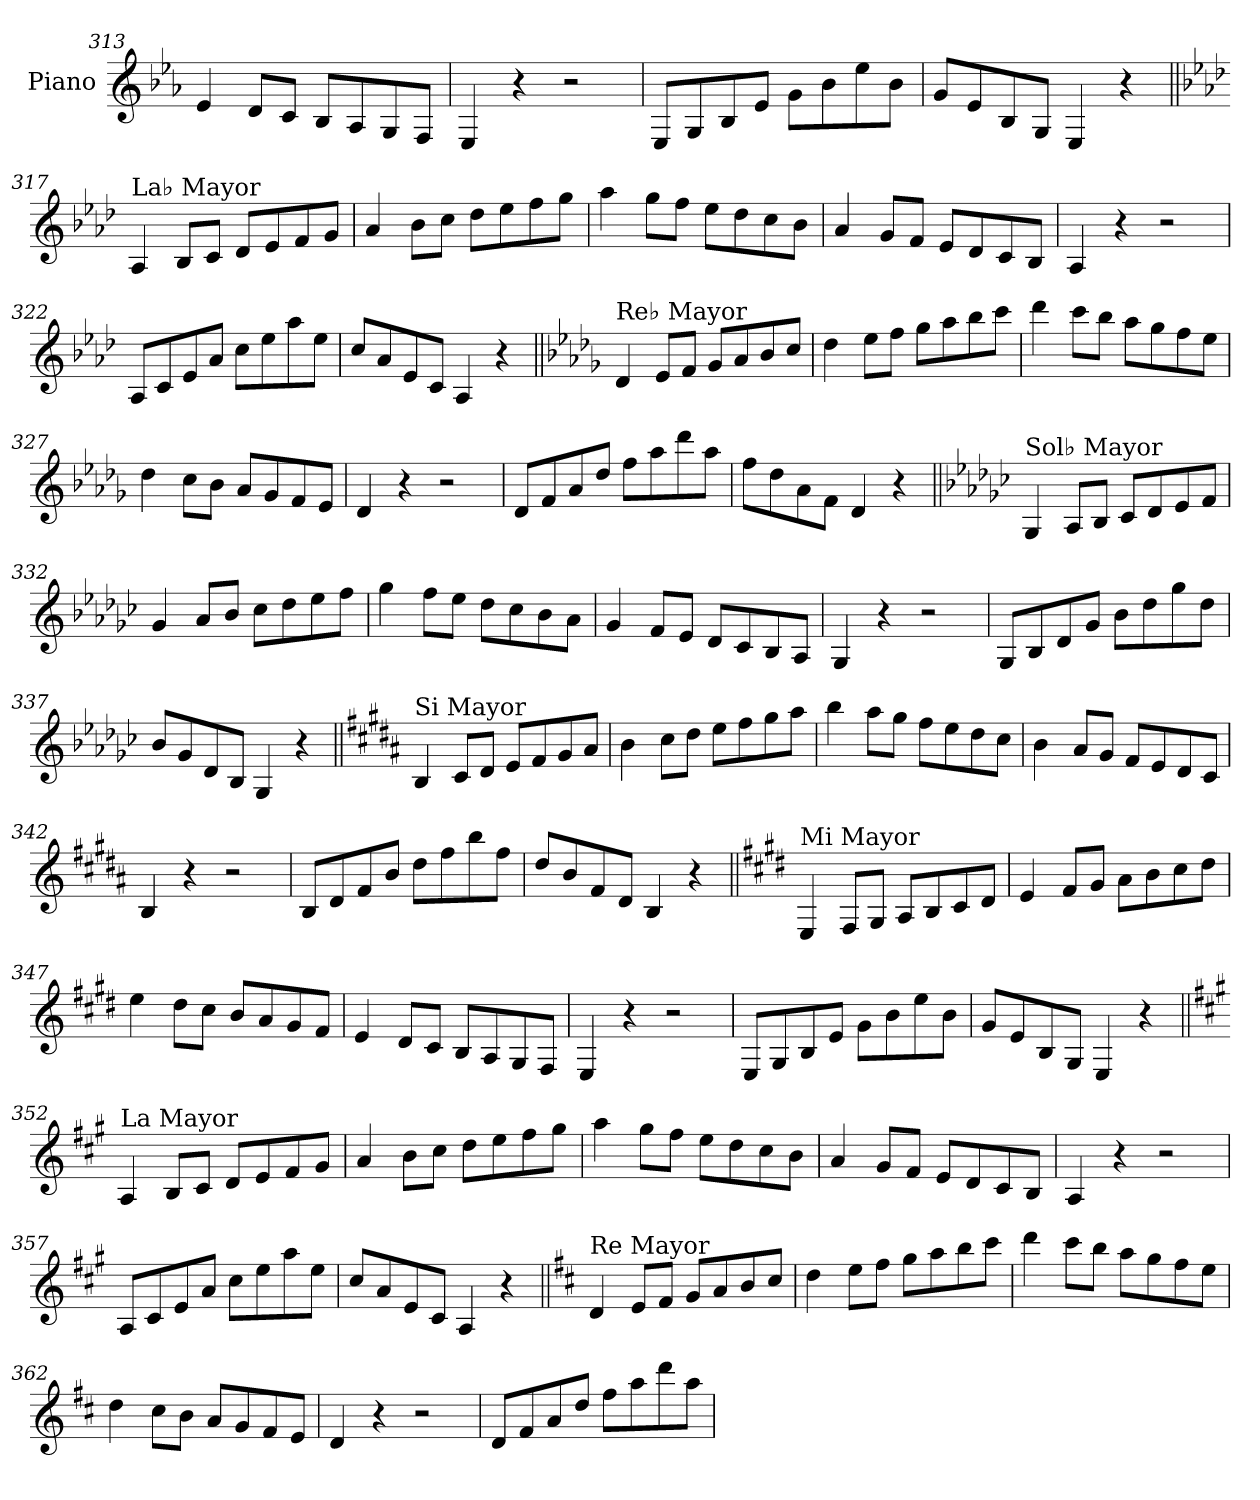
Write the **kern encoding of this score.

**kern
*part1
*staff1
*I"Piano
*I'Pno.
*clefG2
*k[b-e-a-]
=313
4e-/
8d/L
8c/J
8B-/L
8A-/
8G/
8F/J
=314
4E-/
4r
2r
=315
8E-/L
8G/
8B-/
8e-/J
8g\L
8b-\
8ee-\
8b-\J
=316
8g/L
8e-/
8B-/
8G/J
4E-/
4r
!!LO:LB:g=z
=317||
*k[b-e-a-d-]
!LO:TX:a:t=La♭ Mayor
4A-/
8B-/L
8c/J
8d-/L
8e-/
8f/
8g/J
=318
4a-/
8b-\L
8cc\J
8dd-\L
8ee-\
8ff\
8gg\J
=319
4aa-\
8gg\L
8ff\J
8ee-\L
8dd-\
8cc\
8b-\J
=320
4a-/
8g/L
8f/J
8e-/L
8d-/
8c/
8B-/J
=321
4A-/
4r
2r
=322
8A-/L
8c/
8e-/
8a-/J
8cc\L
8ee-\
8aa-\
8ee-\J
=323
8cc/L
8a-/
8e-/
8c/J
4A-/
4r
!!LO:LB:g=z
=324||
*k[b-e-a-d-g-]
!LO:TX:a:t=Re♭ Mayor
4d-/
8e-/L
8f/J
8g-/L
8a-/
8b-/
8cc/J
=325
4dd-\
8ee-\L
8ff\J
8gg-\L
8aa-\
8bb-\
8ccc\J
=326
4ddd-\
8ccc\L
8bb-\J
8aa-\L
8gg-\
8ff\
8ee-\J
=327
4dd-\
8cc\L
8b-\J
8a-/L
8g-/
8f/
8e-/J
=328
4d-/
4r
2r
=329
8d-/L
8f/
8a-/
8dd-/J
8ff\L
8aa-\
8ddd-\
8aa-\J
=330
8ff\L
8dd-\
8a-\
8f\J
4d-/
4r
!!LO:LB:g=z
=331||
*k[b-e-a-d-g-c-]
!LO:TX:a:t=Sol♭ Mayor
4G-/
8A-/L
8B-/J
8c-/L
8d-/
8e-/
8f/J
=332
4g-/
8a-/L
8b-/J
8cc-\L
8dd-\
8ee-\
8ff\J
=333
4gg-\
8ff\L
8ee-\J
8dd-\L
8cc-\
8b-\
8a-\J
=334
4g-/
8f/L
8e-/J
8d-/L
8c-/
8B-/
8A-/J
=335
4G-/
4r
2r
=336
8G-/L
8B-/
8d-/
8g-/J
8b-\L
8dd-\
8gg-\
8dd-\J
=337
8b-/L
8g-/
8d-/
8B-/J
4G-/
4r
!!LO:LB:g=z
=338||
*k[f#c#g#d#a#]
!LO:TX:a:t=Si Mayor
4B/
8c#/L
8d#/J
8e/L
8f#/
8g#/
8a#/J
=339
4b\
8cc#\L
8dd#\J
8ee\L
8ff#\
8gg#\
8aa#\J
=340
4bb\
8aa#\L
8gg#\J
8ff#\L
8ee\
8dd#\
8cc#\J
=341
4b\
8a#/L
8g#/J
8f#/L
8e/
8d#/
8c#/J
=342
4B/
4r
2r
=343
8B/L
8d#/
8f#/
8b/J
8dd#\L
8ff#\
8bb\
8ff#\J
=344
8dd#/L
8b/
8f#/
8d#/J
4B/
4r
!!LO:LB:g=z
=345||
*k[f#c#g#d#]
!LO:TX:a:t=Mi Mayor
4E/
8F#/L
8G#/J
8A/L
8B/
8c#/
8d#/J
=346
4e/
8f#/L
8g#/J
8a\L
8b\
8cc#\
8dd#\J
=347
4ee\
8dd#\L
8cc#\J
8b/L
8a/
8g#/
8f#/J
=348
4e/
8d#/L
8c#/J
8B/L
8A/
8G#/
8F#/J
=349
4E/
4r
2r
=350
8E/L
8G#/
8B/
8e/J
8g#\L
8b\
8ee\
8b\J
=351
8g#/L
8e/
8B/
8G#/J
4E/
4r
!!LO:LB:g=z
=352||
*k[f#c#g#]
!LO:TX:a:t=La Mayor
4A/
8B/L
8c#/J
8d/L
8e/
8f#/
8g#/J
=353
4a/
8b\L
8cc#\J
8dd\L
8ee\
8ff#\
8gg#\J
=354
4aa\
8gg#\L
8ff#\J
8ee\L
8dd\
8cc#\
8b\J
=355
4a/
8g#/L
8f#/J
8e/L
8d/
8c#/
8B/J
=356
4A/
4r
2r
=357
8A/L
8c#/
8e/
8a/J
8cc#\L
8ee\
8aa\
8ee\J
=358
8cc#/L
8a/
8e/
8c#/J
4A/
4r
!!LO:LB:g=z
=359||
*k[f#c#]
!LO:TX:a:t=Re Mayor
4d/
8e/L
8f#/J
8g/L
8a/
8b/
8cc#/J
=360
4dd\
8ee\L
8ff#\J
8gg\L
8aa\
8bb\
8ccc#\J
=361
4ddd\
8ccc#\L
8bb\J
8aa\L
8gg\
8ff#\
8ee\J
=362
4dd\
8cc#\L
8b\J
8a/L
8g/
8f#/
8e/J
=363
4d/
4r
2r
=364
8d/L
8f#/
8a/
8dd/J
8ff#\L
8aa\
8ddd\
8aa\J
=
*-
